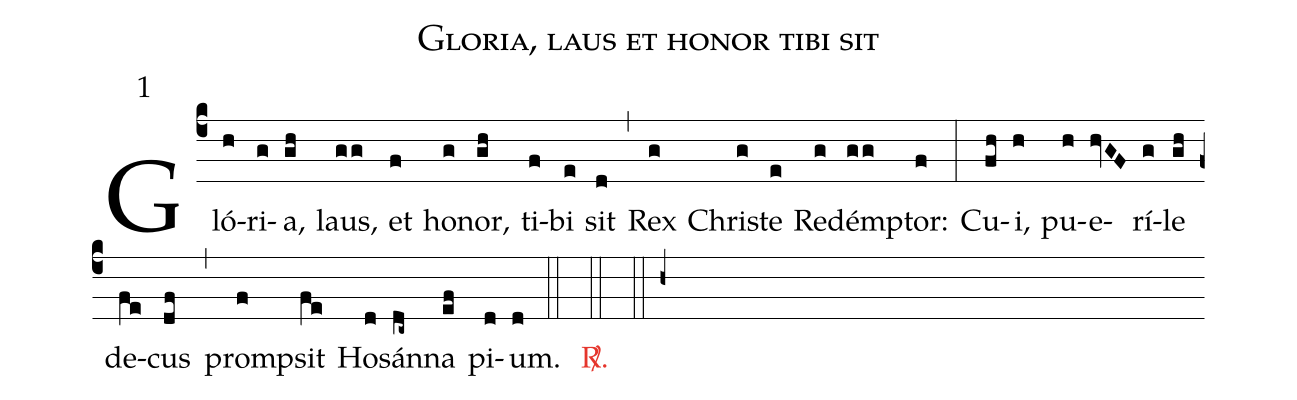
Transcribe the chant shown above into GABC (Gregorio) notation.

name: Gloria, laus et honor tibi sit;
mode: 1;
%%
(c4)

Gló(h)ri(g)a,(gh) laus,(gg) et(f) ho(g)nor,(gh) ti(f)bi(e) sit(d) (,) Rex(g) Chri(g)ste(e) Re(g)démp(gg)tor:(f) (:) Cu(fh)i,(h) pu(h)e(hvGF)rí(g)le(gh) de(fe)cus(df) (,) promp(f)sit(fe) Ho(d)sán(dc~)na(ef) pi(d)um.(d)

(::)

<c><sp>R/</sp>.</c>(::)

(::)

(h+)
